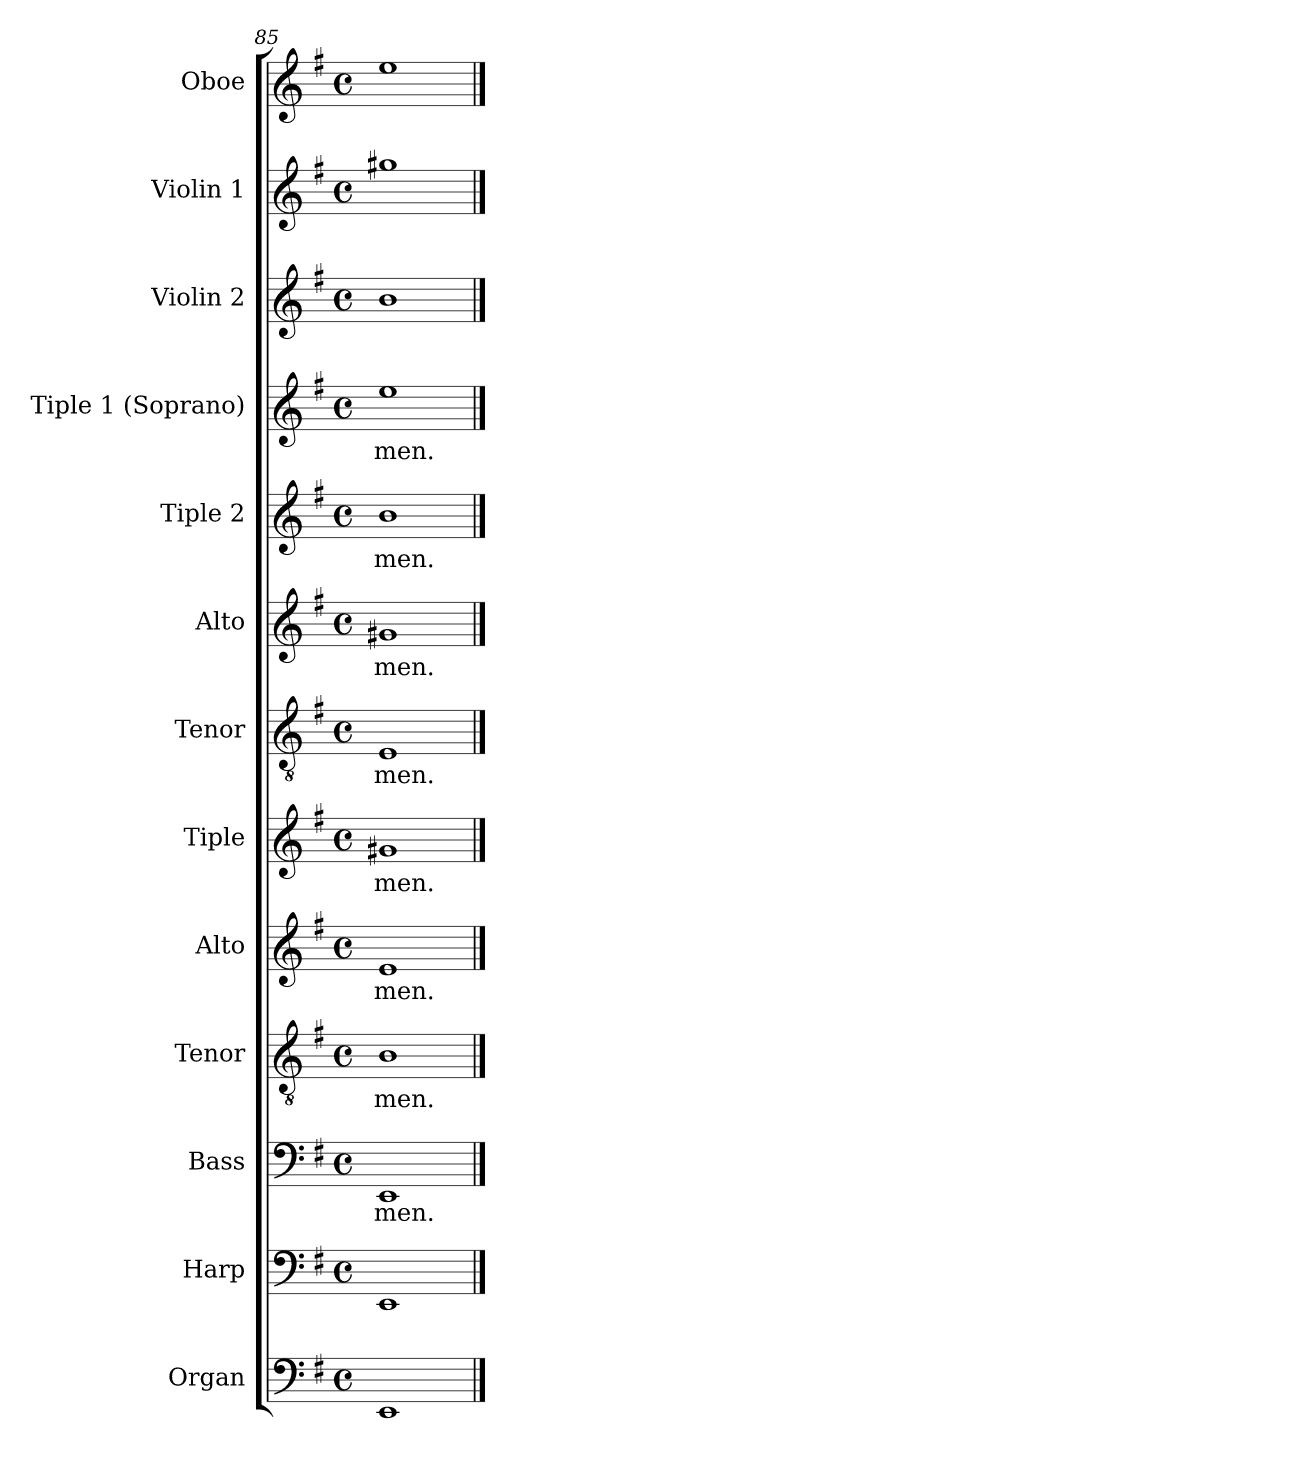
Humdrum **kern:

**kern	**kern	**kern	**text	**kern	**text	**kern	**text	**kern	**text	**kern	**text	**kern	**text	**kern	**text	**kern	**text	**kern	**kern	**kern
*part13	*part12	*part11	*part11	*part10	*part10	*part9	*part9	*part8	*part8	*part7	*part7	*part6	*part6	*part5	*part5	*part4	*part4	*part3	*part2	*part1
*staff13	*staff12	*staff11	*staff11	*staff10	*staff10	*staff9	*staff9	*staff8	*staff8	*staff7	*staff7	*staff6	*staff6	*staff5	*staff5	*staff4	*staff4	*staff3	*staff2	*staff1
*I"Organ	*I"Harp	*I"Bass	*	*I"Tenor	*	*I"Alto	*	*I"Tiple	*	*I"Tenor	*	*I"Alto	*	*I"Tiple 2	*	*I"Tiple 1 (Soprano)	*	*I"Violin 2	*I"Violin 1	*I"Oboe
*I'Org.	*I'Hp.	*I'B.	*	*I'T.	*	*I'A.	*	*	*	*I'T.	*	*I'A.	*	*	*	*I'S1.	*	*I'Vln. 2	*I'Vln. 1	*I'Ob.
*clefF4	*clefF4	*clefF4	*	*clefGv2	*	*clefG2	*	*clefG2	*	*clefGv2	*	*clefG2	*	*clefG2	*	*clefG2	*	*clefG2	*clefG2	*clefG2
*	*	*	*	*ITrd7c12	*	*	*	*	*	*ITrd7c12	*	*	*	*	*	*	*	*	*	*
*k[f#]	*k[f#]	*k[f#]	*	*k[f#]	*	*k[f#]	*	*k[f#]	*	*k[f#]	*	*k[f#]	*	*k[f#]	*	*k[f#]	*	*k[f#]	*k[f#]	*k[f#]
*G:	*G:	*G:	*	*G:	*	*G:	*	*G:	*	*G:	*	*G:	*	*G:	*	*G:	*	*G:	*G:	*G:
*M4/4	*M4/4	*M4/4	*	*M4/4	*	*M4/4	*	*M4/4	*	*M4/4	*	*M4/4	*	*M4/4	*	*M4/4	*	*M4/4	*M4/4	*M4/4
*met(c)	*met(c)	*met(c)	*	*met(c)	*	*met(c)	*	*met(c)	*	*met(c)	*	*met(c)	*	*met(c)	*	*met(c)	*	*met(c)	*met(c)	*met(c)
=85	=85	=85	=85	=85	=85	=85	=85	=85	=85	=85	=85	=85	=85	=85	=85	=85	=85	=85	=85	=85
!	!	!	!LO:LY:b:color=#000000	!	!	!	!	!	!	!	!	!	!	!	!	!	!	!	!	!
!	!	!	!	!	!LO:LY:b:color=#000000	!	!	!	!	!	!	!	!	!	!	!	!	!	!	!
!	!	!	!	!	!	!	!LO:LY:b:color=#000000	!	!	!	!	!	!	!	!	!	!	!	!	!
!	!	!	!	!	!	!	!	!	!LO:LY:b:color=#000000	!	!	!	!	!	!	!	!	!	!	!
!	!	!	!	!	!	!	!	!	!	!	!LO:LY:b:color=#000000	!	!	!	!	!	!	!	!	!
!	!	!	!	!	!	!	!	!	!	!	!	!	!LO:LY:b:color=#000000	!	!	!	!	!	!	!
!	!	!	!	!	!	!	!	!	!	!	!	!	!	!	!LO:LY:b:color=#000000	!	!	!	!	!
!	!	!	!	!	!	!	!	!	!	!	!	!	!	!	!	!	!LO:LY:b:color=#000000	!	!	!
1EEi	1EEi	1EEi	-men.	1BBi	-men.	1ei	-men.	1g#i	-men.	1EEi	-men.	1g#i	-men.	1bi	-men.	1eei	-men.	1bi	1gg#i	1eei
==	==	==	==	==	==	==	==	==	==	==	==	==	==	==	==	==	==	==	==	==
*-	*-	*-	*-	*-	*-	*-	*-	*-	*-	*-	*-	*-	*-	*-	*-	*-	*-	*-	*-	*-
